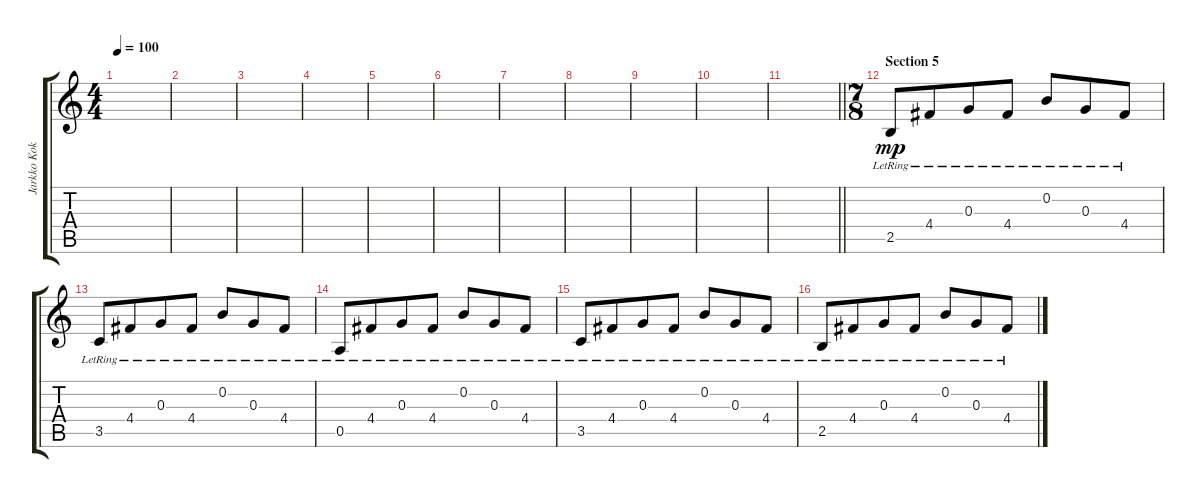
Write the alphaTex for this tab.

\track ("Jarkko Kokko (lead guitar) " "Jarkko Kok") {instrument overdrivenguitar}
\staff {score tabs}
\tuning (E4 B3 G3 D3 A2 E2) {hide}
\ts (4 4)
\tempo 100
\clef g2
\ks aminor
|
|
|
|
|
|
|
|
|
|
\barLineRight lightlight
|
\ts (7 8)
\section ("" "Section 5")
2.5{lr}.8{dy mp volume 13} 4.4{lr}.8 0.3{lr}.8 4.4{lr}.8 0.2{lr}.8 0.3{lr}.8 4.4{lr}.8 |
3.5{lr}.8 4.4{lr}.8 0.3{lr}.8 4.4{lr}.8 0.2{lr}.8 0.3{lr}.8 4.4{lr}.8 |
0.5{lr}.8 4.4{lr}.8 0.3{lr}.8 4.4{lr}.8 0.2{lr}.8 0.3{lr}.8 4.4{lr}.8 |
3.5{lr}.8 4.4{lr}.8 0.3{lr}.8 4.4{lr}.8 0.2{lr}.8 0.3{lr}.8 4.4{lr}.8 |
2.5{lr}.8 4.4{lr}.8 0.3{lr}.8 4.4{lr}.8 0.2{lr}.8 0.3{lr}.8 4.4{lr}.8
